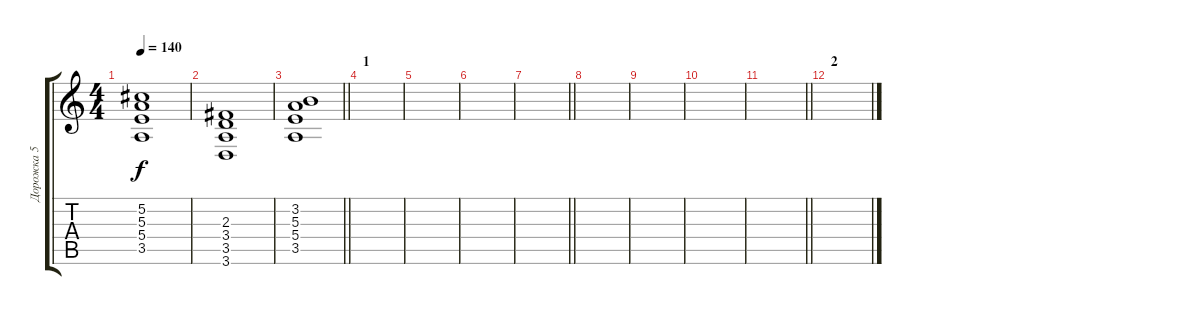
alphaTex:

\track ("Дорожка 5" "Дорожка 5") {instrument acousticguitarsteel}
\staff {score tabs}
\tuning (Db4 Ab3 E3 B2 Gb2 B1) {hide}
\ts (4 4)
\tempo 140
\clef g2
\ks c
(5.2 5.3 5.4 3.5).1{dy f} |
(2.3 3.4 3.5 3.6).1 |
\barLineRight lightlight
(3.2 5.3 5.4 3.5).1 |
\section ("" "1")
|
|
|
\barLineRight lightlight
|
|
|
|
\barLineRight lightlight
|
\section ("" "2")
